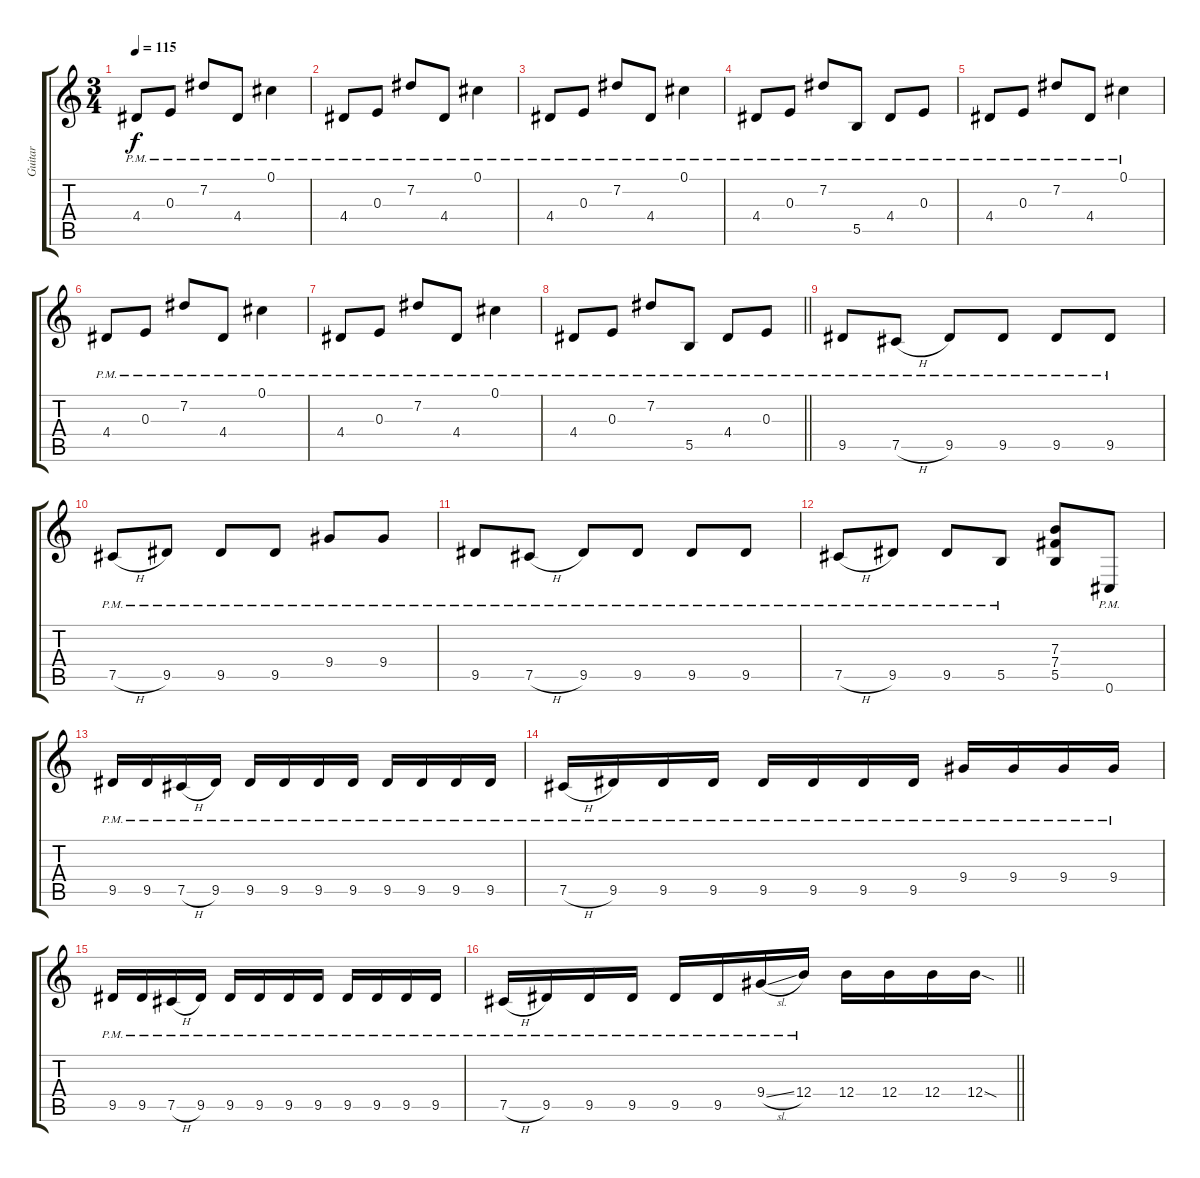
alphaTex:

\track ("Guitar" "Guitar") {instrument electricguitarclean}
\staff {score tabs}
\tuning (Db4 Ab3 E3 B2 Gb2 Db2) {hide}
\ts (3 4)
\tempo 115
\clef g2
\ks c
4.4{pm}.8{dy f instrument distortionguitar} 0.3{pm}.8 7.2{pm}.8 4.4{pm}.8 0.1{pm}.4 |
4.4{pm}.8 0.3{pm}.8 7.2{pm}.8 4.4{pm}.8 0.1{pm}.4 |
4.4{pm}.8 0.3{pm}.8 7.2{pm}.8 4.4{pm}.8 0.1{pm}.4 |
4.4{pm}.8 0.3{pm}.8 7.2{pm}.8 5.5{pm}.8 4.4{pm}.8 0.3{pm}.8 |
4.4{pm}.8 0.3{pm}.8 7.2{pm}.8 4.4{pm}.8 0.1{pm}.4 |
4.4{pm}.8 0.3{pm}.8 7.2{pm}.8 4.4{pm}.8 0.1{pm}.4 |
4.4{pm}.8 0.3{pm}.8 7.2{pm}.8 4.4{pm}.8 0.1{pm}.4 |
\barLineRight lightlight
4.4{pm}.8 0.3{pm}.8 7.2{pm}.8 5.5{pm}.8 4.4{pm}.8 0.3{pm}.8 |
\section ("" "")
9.5{pm}.8{instrument distortionguitar} 7.5{h pm}.8 9.5{pm}.8 9.5{pm}.8 9.5{pm}.8 9.5{pm}.8 |
7.5{h pm}.8 9.5{pm}.8 9.5{pm}.8 9.5{pm}.8 9.4{pm}.8 9.4{pm}.8 |
9.5{pm}.8 7.5{h pm}.8 9.5{pm}.8 9.5{pm}.8 9.5{pm}.8 9.5{pm}.8 |
7.5{h pm}.8 9.5{pm}.8 9.5{pm}.8 5.5{pm}.8 (7.3 7.4 5.5).8 0.6{pm}.8 |
9.5{pm}.16 9.5{pm}.16 7.5{h pm}.16 9.5{pm}.16 9.5{pm}.16 9.5{pm}.16 9.5{pm}.16 9.5{pm}.16 9.5{pm}.16 9.5{pm}.16 9.5{pm}.16 9.5{pm}.16 |
7.5{h pm}.16 9.5{pm}.16 9.5{pm}.16 9.5{pm}.16 9.5{pm}.16 9.5{pm}.16 9.5{pm}.16 9.5{pm}.16 9.4{pm}.16 9.4{pm}.16 9.4{pm}.16 9.4{pm}.16 |
9.5{pm}.16 9.5{pm}.16 7.5{h pm}.16 9.5{pm}.16 9.5{pm}.16 9.5{pm}.16 9.5{pm}.16 9.5{pm}.16 9.5{pm}.16 9.5{pm}.16 9.5{pm}.16 9.5{pm}.16 |
\barLineRight lightlight
7.5{h pm}.16 9.5{pm}.16 9.5{pm}.16 9.5{pm}.16 9.5{pm}.16 9.5{pm}.16 9.4{sl pm}.16 12.4{pm}.16 12.4.16 12.4.16 12.4.16 12.4{sod}.16
